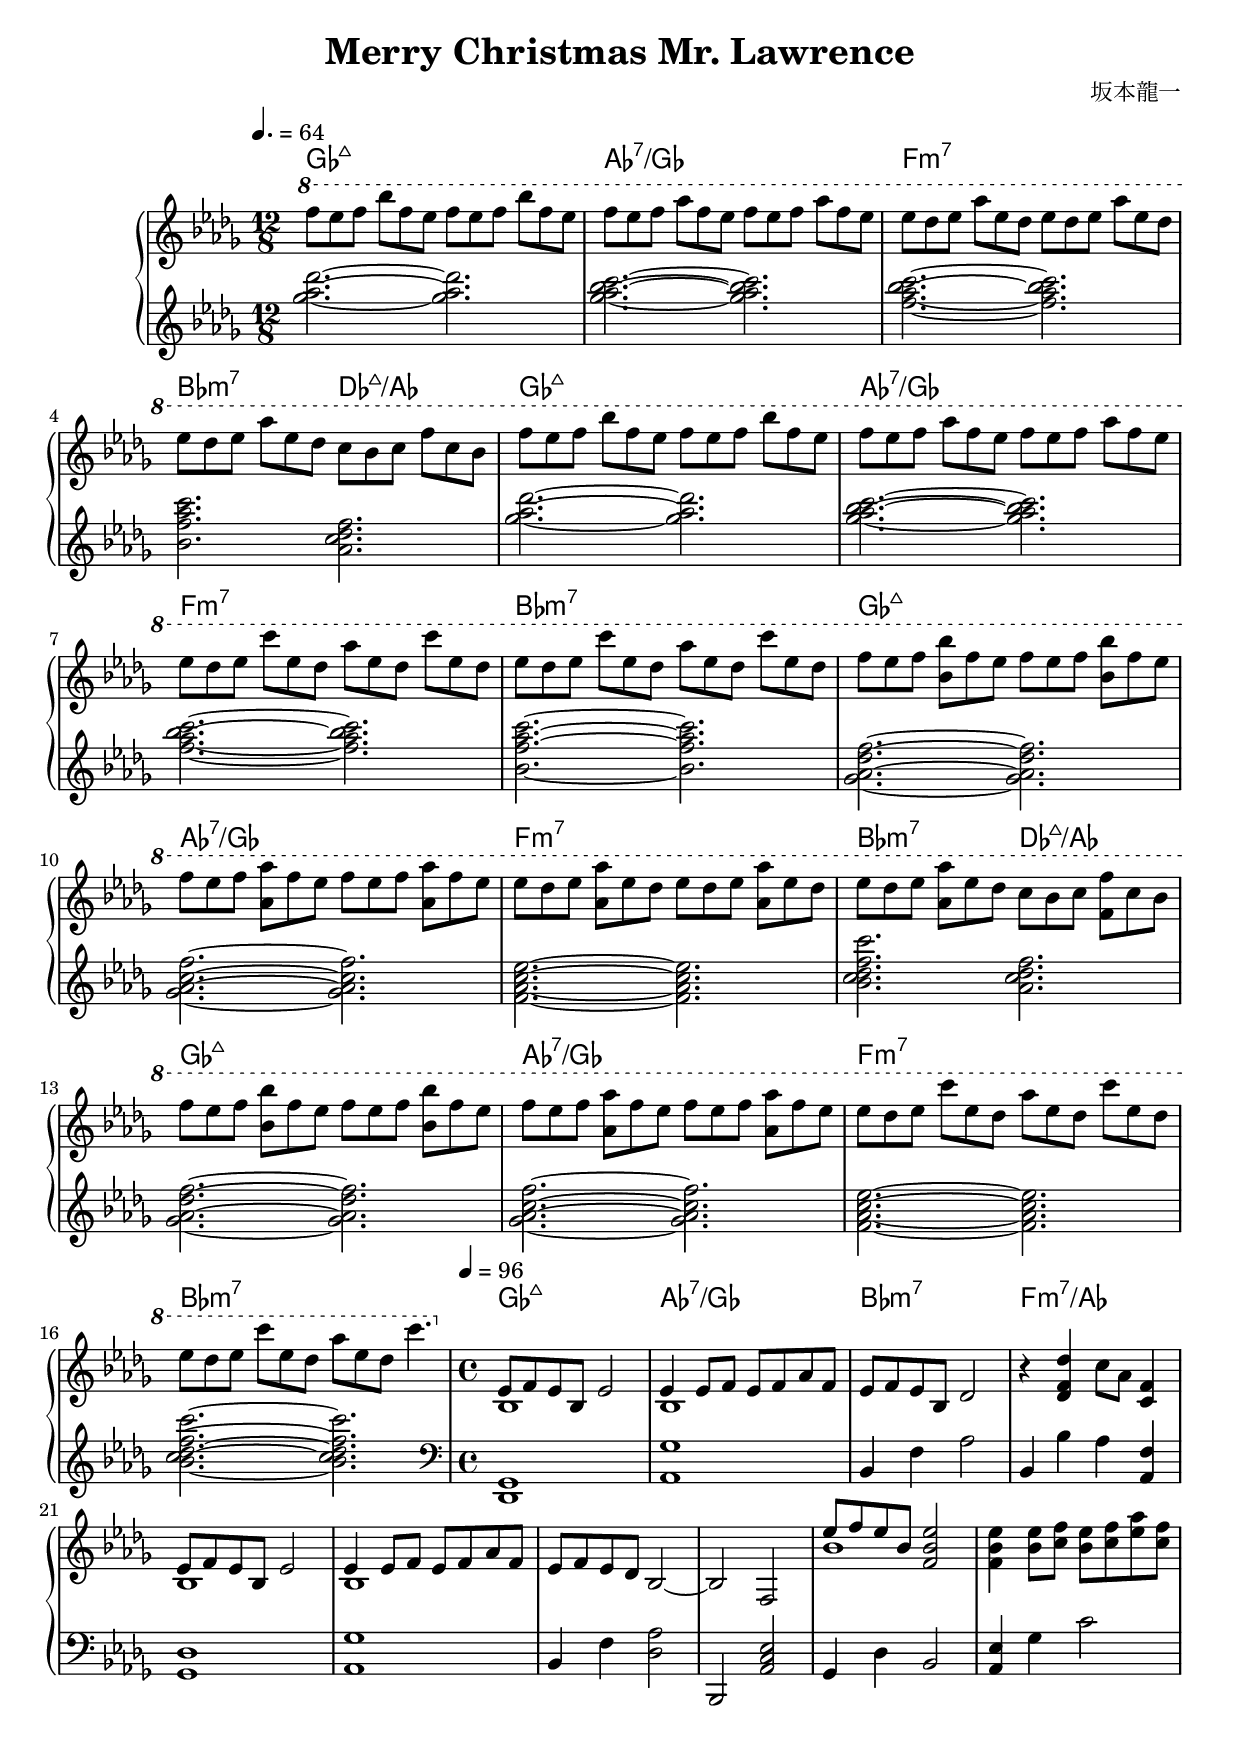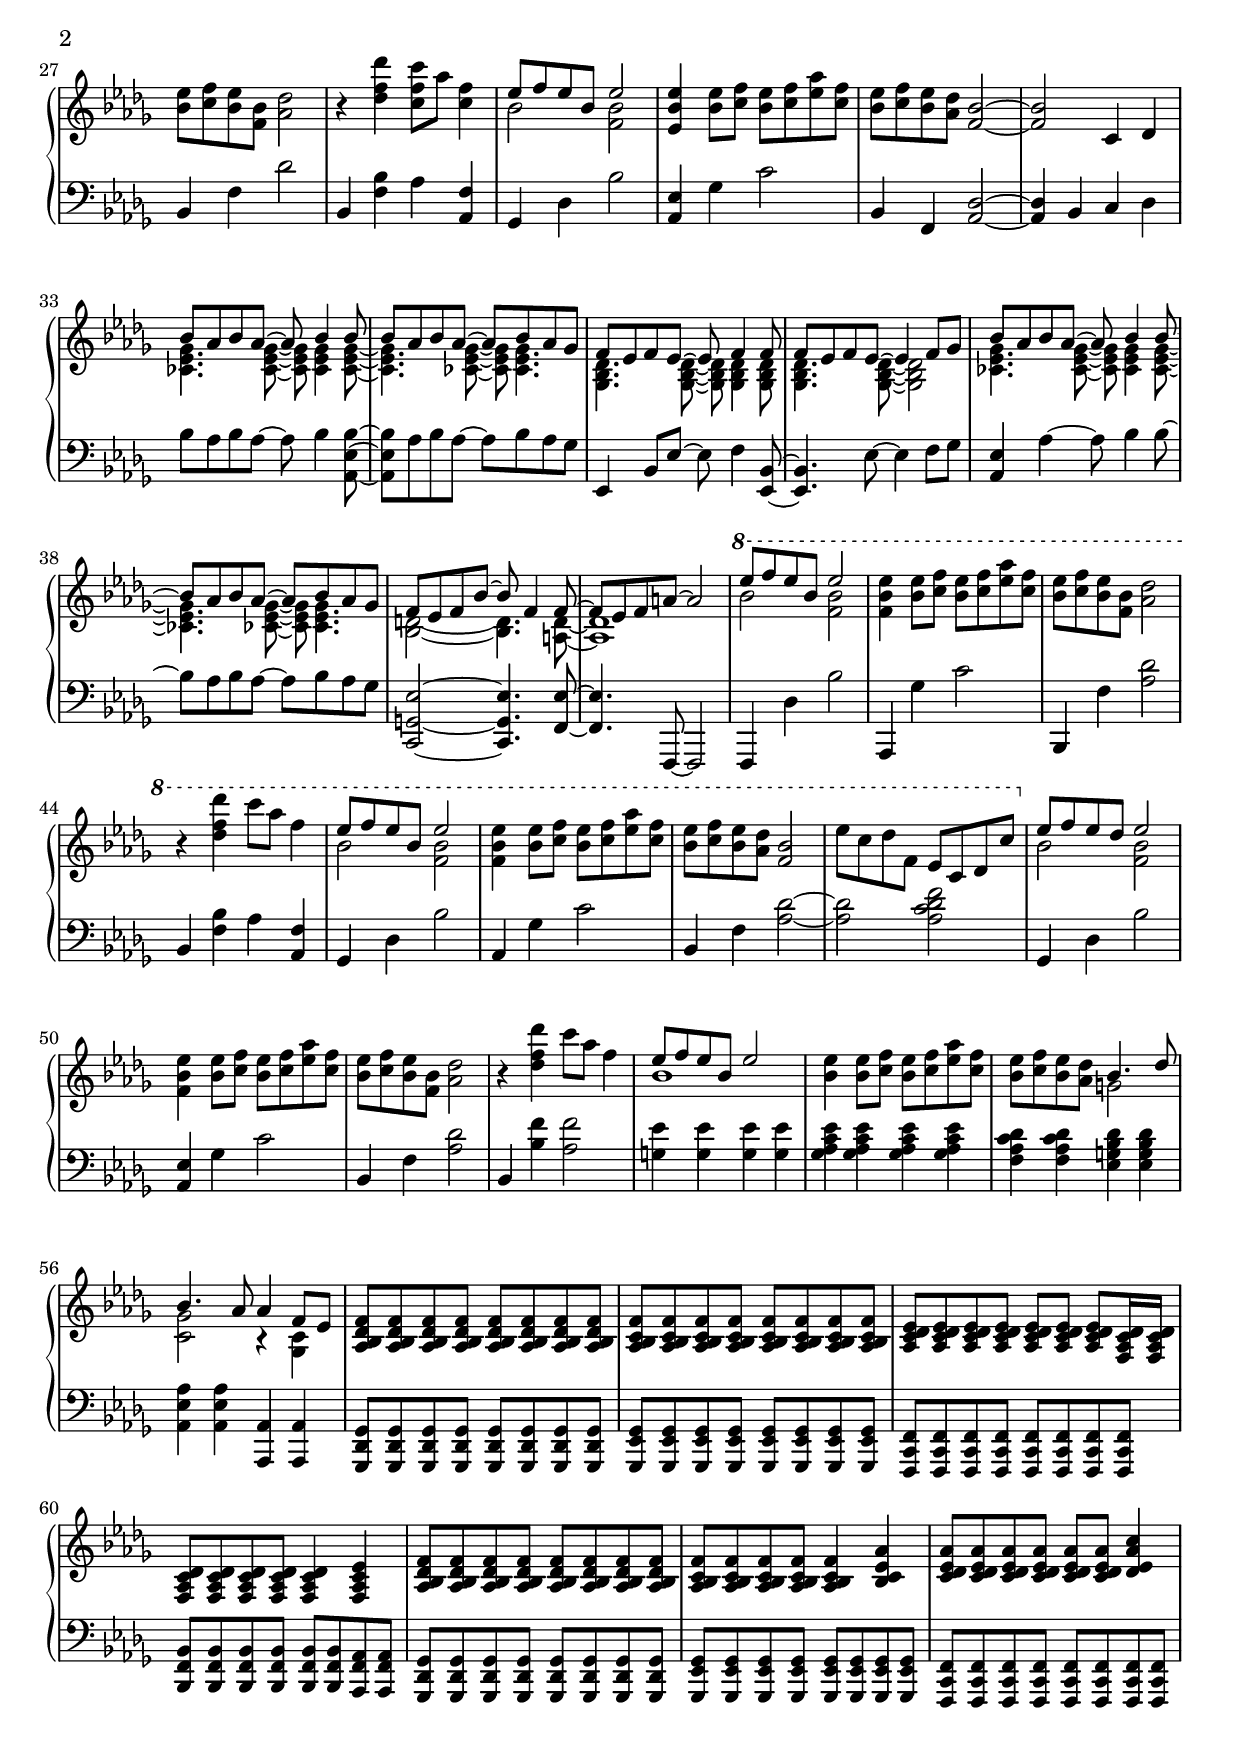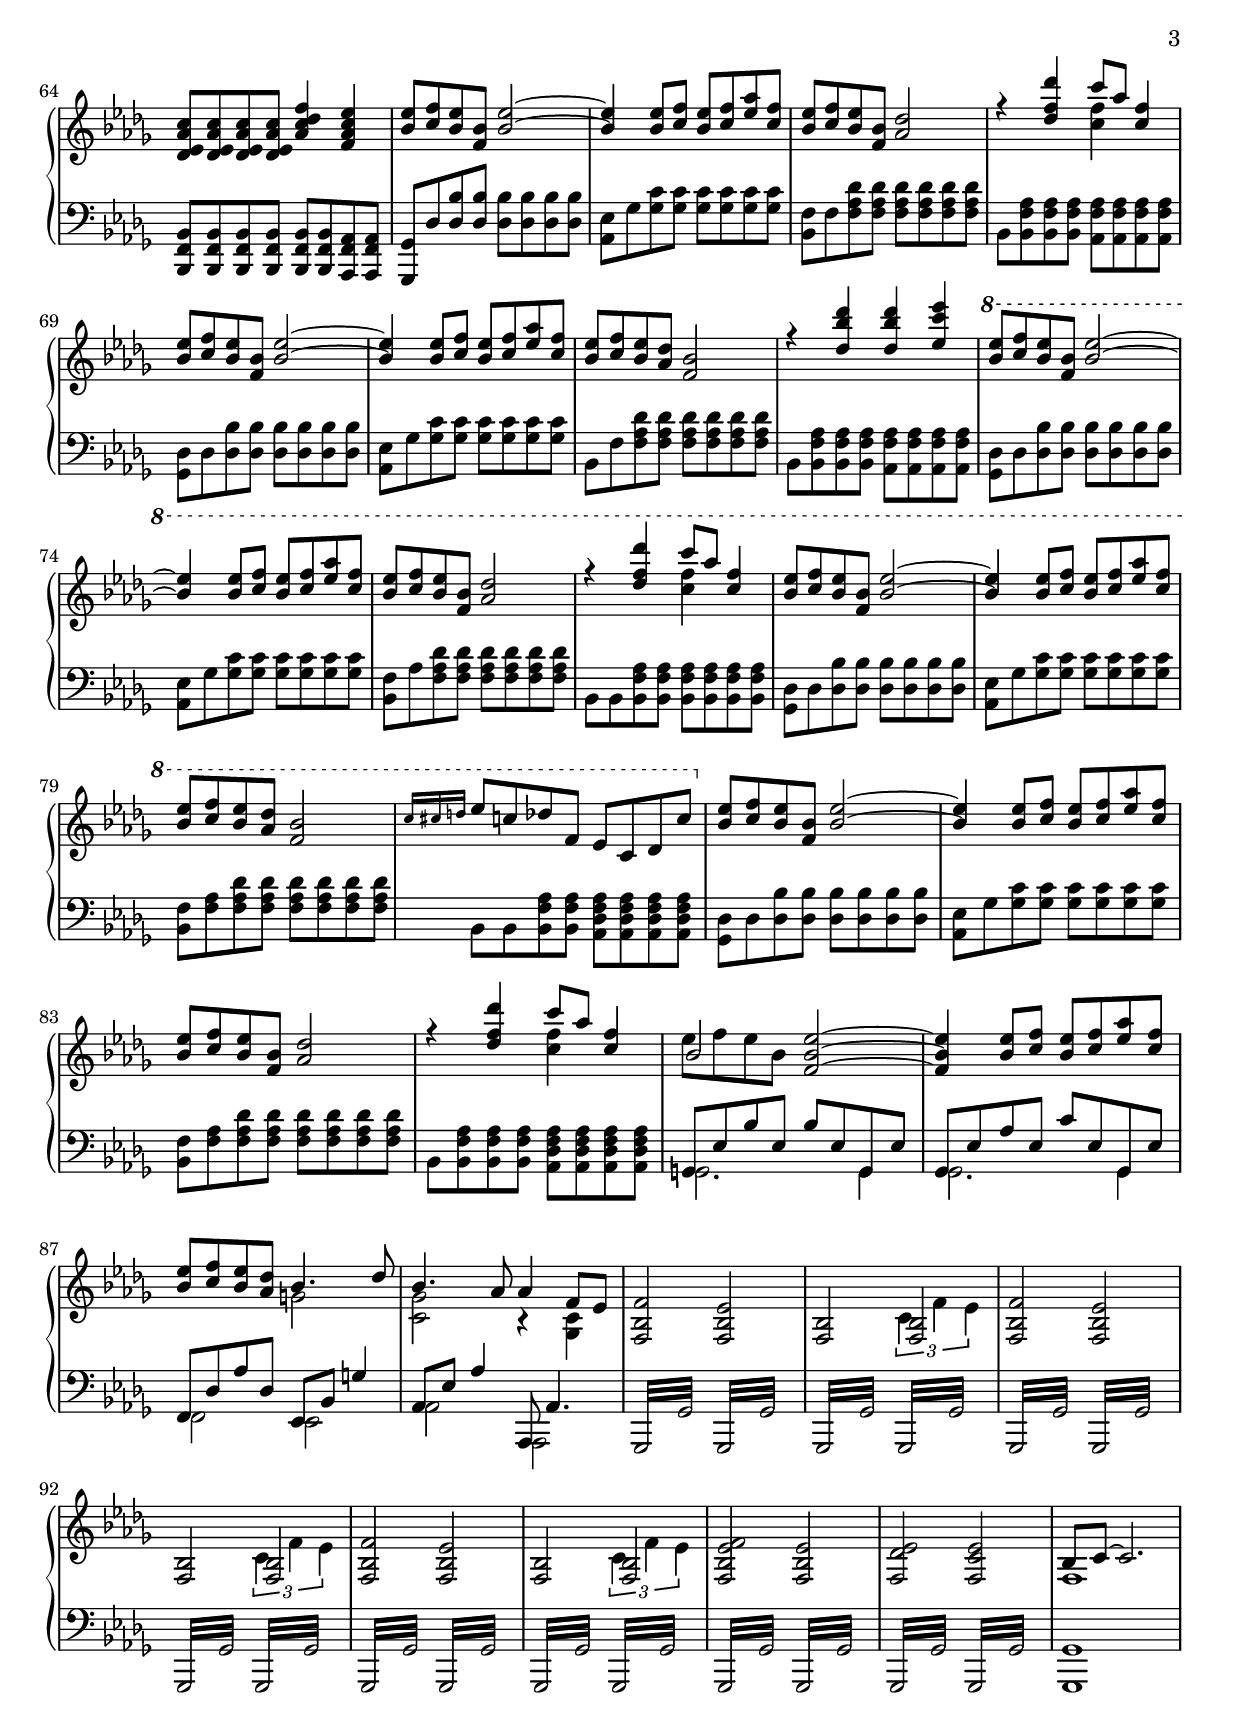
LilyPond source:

\header {
  title = "Merry Christmas Mr. Lawrence"
  composer = "坂本龍一"
}

upper = \relative des' {\key des \major \time 12/8 \clef treble \tempo 4.=64

    \ottava #1

    f''8 ees f bes f ees f ees f bes f ees |
    f ees f aes f ees f ees f aes f ees |
    ees des ees aes ees des ees des ees aes ees des |
    ees des ees aes ees des c bes c f c bes |
    f' ees f bes f ees f ees f bes f ees |
    f ees f aes f ees f ees f aes f ees |
    ees des ees c' ees, des aes' ees des c' ees, des |
    ees des ees c' ees, des aes' ees des c' ees, des |
    f ees f <bes bes,> f ees f ees f <bes bes,> f ees |
    f ees f <aes aes,> f ees f ees f <aes aes,> f ees |
    ees des ees <aes aes,> ees des ees des ees <aes aes,> ees des |
    ees des ees <aes aes,> ees des c bes c <f f,> c bes |
    f' ees f <bes bes,> f ees f ees f <bes bes,> f ees |
    f ees f <aes aes,> f ees f ees f <aes aes,> f ees |
    ees des ees c' ees, des aes' ees des c' ees, des |
    ees des ees c' ees, des aes' ees des c'4. |

    \time 4/4 \ottava #0 \tempo 4 =96

    <<{ees,,,8 f ees bes ees2}\\{bes1}>>| <<{ees4 ees8 f ees f aes f}\\{bes,1}>> |
    ees8 f ees bes des2 | r4 <des f des'>4 c'8 aes <f c>4 |

    <<{ees8 f ees bes ees2}\\{bes1}>>| <<{ees4 ees8 f ees f aes f}\\{bes,1}>> |
    ees8 f ees des bes2~ | bes f |

    <<{ees''8 f ees bes <ees~ bes~ f~>2}\\{bes1}>>| <ees bes f>4 <ees bes>8 <f c>  <ees bes> <f c> <aes ees> <f c> |
    <ees bes> <f c> <ees bes> <bes f> <des aes>2 | r4 <des f des'> <c f c'>8 aes' <c, f>4 |
 
    <<{ees8 f ees bes ees2~}\\{bes2 <bes f>~}>>|
    <ees bes ees,>4 <ees bes>8 <f c> <ees bes> <f c> <aes ees> <f c>|
    <ees bes> <f c> <ees bes> <des aes> <bes f>2~ | <bes f> c,4 des |

    <<{bes'8 aes bes aes~ aes bes4 bes8}\\{<ces, ees ges>4. <ces ees ges>8~ <ces ees ges>8 <ces ees ges>4 <ces ees ges>8~}>> |
    <<{bes'8 aes bes aes~ aes bes aes ges}\\{<ces, ees ges>4. <ces ees ges>8~ <ces ees ges>8 <ces ees ges>4.}>>
    <<{f8 ees f ees~ ees f4 f8}\\{<ges, bes des>4. <ges bes des>8~ <ges bes des> <ges bes des>4 <ges bes des>8}>> |
    <<{f'8 ees f ees~ ees4 f8 ges}\\{<ges, bes des>4. <ges bes des>8~ <ges bes des>2}>> |
    <<{bes'8 aes bes aes~ aes bes4 bes8~}\\{<ces, ees ges>4. <ces ees ges>8~ <ces ees ges>8 <ces ees ges>4 <ces ees ges>8~}>> |
    <<{bes'8 aes bes aes~ aes bes aes ges}\\{<ces, ees ges>4. <ces ees ges>8~ <ces ees ges>8 <ces ees ges>4.}>>

    <<{f8 ees f bes~ bes f4 f8~}\\{<bes, d>2~ <bes d>4. <d a>8~}>> | <<{f8 ees f a~ a2}\\{<d, a>1}>> |
	
	\ottava #1
	<<{ees''8 f ees bes ees2~}\\{bes2 <bes f>~}>> |
	<ees bes f>4 <ees bes>8 <f c> <ees bes> <f c> <aes ees> <f c> |
	<ees bes> <f c> <ees bes> <bes f> <aes des>2 |
	r4 <des f des'> c'8 aes f4 |
	<<{ees8 f ees bes ees2~}\\{bes2 <bes f>~}>> |
	<ees bes f>4 <ees bes>8 <f c> <ees bes> <f c> <aes ees> <f c> |
	<ees bes> <f c> <ees bes> <des aes> <bes f>2 |
	ees8 c des f, ees c des c'|
	
	\ottava #0
	<<{ees,8 f ees des ees2~}\\{bes2 <bes f>~}>> |
	<ees bes f>4 <ees bes>8 <f c> <ees bes> <f c> <aes ees> <f c> |
	<ees bes> <f c> <ees bes> <bes f> <aes des>2 |
	r4 <des f des'> c'8 aes f4 |
	<<{ees8 f ees bes ees2~}\\{bes1~}>> |
	<ees bes>4 <ees bes>8 <f c> <ees bes> <f c> <aes ees> <f c> |
	<ees bes>8 <f c> <ees bes> <des aes> <<{\voiceOne bes4. des8} \new Voice {\voiceTwo g,2}>>|
	<<{bes4. aes8 aes4 f8 ees}\\{<ges c,>2 r4 <ges, c>}>> |
	
	<aes bes des f>8 <aes bes des f> <aes bes des f> <aes bes des f> <aes bes des f> <aes bes des f> <aes bes des f> <aes bes des f> |
	<aes bes c f> <aes bes c f> <aes bes c f> <aes bes c f> <aes bes c f> <aes bes c f> <aes bes c f> <aes bes c f> |
	<aes c des ees> <aes c des ees> <aes c des ees> <aes c des ees> <aes c des ees> <aes c des ees> <aes c des ees> <f aes c des>16 <f aes c des> |
	<f aes c des>8 <f aes c des> <f aes c des> <f aes c des> <f aes c des>4 <f aes c ees> |
	<aes bes des f>8 <aes bes des f> <aes bes des f> <aes bes des f> <aes bes des f> <aes bes des f> <aes bes des f> <aes bes des f> |
	<aes bes c f> <aes bes c f> <aes bes c f> <aes bes c f> <aes bes c f>4 <bes c ees aes> |
	<c des ees aes>8 <c des ees aes> <c des ees aes> <c des ees aes> <c des ees aes> <c des ees aes> <des ees aes c>4 |
	<des ees aes c>8 <des ees aes c> <des ees aes c> <des ees aes c> <aes' c des f>4 <f aes c ees> |
	
	<ees' bes>8 <f c> <ees bes> <bes f> <ees bes>2~ |
	<ees bes>4 <ees bes>8 <f c> <ees bes> <f c> <aes ees> <f c> |
	<ees bes> <f c> <ees bes> <bes f> <des aes>2 |
	r4 <des f des'> <<{\voiceOne c'8 aes} \new Voice {\voiceTwo <f c>4}>> <f c>4 |
	<ees bes>8 <f c> <ees bes> <bes f> <ees bes>2~ |
	<ees bes>4 <ees bes>8 <f c> <ees bes> <f c> <aes ees> <f c> |
	<ees bes> <f c> <ees bes> <des aes> <bes f>2 |
	r4 <des bes' des> <des bes' des> <ees c' ees> |
	
	\ottava #1
	<ees' bes>8 <f c> <ees bes> <bes f> <ees bes>2~ |
	<ees bes>4 <ees bes>8 <f c> <ees bes> <f c> <aes ees> <f c> |
	<ees bes> <f c> <ees bes> <bes f> <des aes>2 |
	r4 <des f des'> <<{\voiceOne c'8 aes} \new Voice {\voiceTwo <f c>4}>> <f c>4 |
	<ees bes>8 <f c> <ees bes> <bes f> <ees bes>2~ |
	<ees bes>4 <ees bes>8 <f c> <ees bes> <f c> <aes ees> <f c> |
	<ees bes> <f c> <ees bes> <des aes> <bes f>2 |
	\grace {c16 cis d} ees8 c des f, ees c des c' |
	
	\ottava #0
	<ees, bes>8 <f c> <ees bes> <bes f> <ees bes>2~ |
	<ees bes>4 <ees bes>8 <f c> <ees bes> <f c> <aes ees> <f c> |
	<ees bes> <f c> <ees bes> <bes f> <des aes>2 |
	r4 <des f des'> <<{\voiceOne c'8 aes} \new Voice {\voiceTwo <f c>4}>> <f c>4 |
	<<{\voiceOne bes,2} \new Voice {\voiceTwo ees8 f ees bes}>> <f ees' bes>2~ |
	<f ees' bes>4 <ees' bes>8 <f c> <ees bes> <f c> <aes ees> <f c> |
	<ees bes> <f c> <ees bes> <des aes> <<{\voiceOne bes4. des8} \new Voice {\voiceTwo g,2}>> |
	<<{\voiceOne bes4. aes8 aes4 f8 ees} \new Voice {\voiceTwo <ges c,>2 r4 <c, ges>}>> |

	<f, bes f'>2 <f bes ees>|
	<f bes> <<{\voiceOne <f bes>2} \new Voice{\voiceTwo \tuplet 3/2{c'4 f ees}}>> |
	<f, bes f'>2 <f bes ees>|
	<f bes> <<{\voiceOne <f bes>2} \new Voice{\voiceTwo \tuplet 3/2{c'4 f ees}}>> |
	<f, bes f'>2 <f bes ees>|
	<f bes> <<{\voiceOne <f bes>2} \new Voice{\voiceTwo \tuplet 3/2{c'4 f ees}}>> |
	<f, bes ees f>2 <f bes ees>|
	<f des' ees>2 <f c' ees>|
	
	<<{bes8 c~ c2.}\\{f,1}>>
	
  }

lower = \relative des' {\key des \major \time 12/8 \clef treble
    <ges' aes des>2. ~<ges aes des>2. |
    <ges aes bes c> ~<ges aes bes c> |
    <f aes bes c> ~<f aes bes c> |
    <bes, f' aes c> <aes c des f> |
    <ges' aes des>2. ~<ges aes des>2. |
    <ges aes bes c> ~<ges aes bes c> |
    <f aes bes c> ~<f aes bes c> |
    <bes, f' aes c> ~<bes f' aes c> |
    <ges aes des f> ~<ges aes des f> |
    <ges aes c f> ~<ges aes c f> |
    <f aes c ees>~ <f aes c ees> |
    <bes c des f c'> <aes c des f> |
    <ges aes des f> ~<ges aes des f> |
    <ges aes c f> ~<ges aes c f> |
    <f aes c ees> ~<f aes c ees> |
    <bes c des f c'> ~<bes c des f c'> |

    \time 4/4  \clef bass

    <des,,, ges>1 | <aes' ges'> |
    bes4 f' aes2 | bes,4 bes' aes <f aes,> |
    <ges, des'>1 | <aes ges'> |
    bes4 f' <des aes'>2 | bes, <aes' c ees> |
    ges4 des' bes2 | <aes ees'>4 ges' c2 |
    bes,4 f' des'2 | bes,4 <bes' f> aes <f aes,> |
    ges,4 des' bes'2 | <aes, ees'>4 ges' c2 |
    bes,4 f <aes des>2~ | <aes des>4 bes c des |
	
	bes'8 aes bes aes~ aes bes4 <aes, ees' bes'>8~ |
	<aes ees' bes'> aes' bes aes~ aes bes aes ges |
	ees,4 bes'8 ees~ ees f4 <ees, bes'>8~ |
	<ees bes'>4. ees'8~ ees4 f8 ges |
	<aes, ees'>4 aes'4~ aes8 bes4 bes8~ |
	bes aes bes aes~ aes bes aes ges |
	<c,, g' ees'>2~ <c g' ees'>4. <f ees'>8~ | <f ees'>4. f,8~ f2 |
	
	f4 des'' bes'2| aes,,4 ges'' c2 | bes,,4 f'' <aes des>2 |
	bes,4 <bes' f> aes <aes, f'> | ges des' bes'2 | aes,4 ges' c2 |
	bes,4 f' <aes des>2~ | <aes des> <aes c des f> |
	
	ges,4 des' bes'2 | <aes, ees'>4 ges' c2 |
	bes,4 f' <aes des>2 | bes,4 <bes' f'> <aes f'>2 |
	<g ees'>4 <g ees'> <g ees'> <g ees'> |
	<ges aes c ees> <ges aes c ees> <ges aes c ees> <ges aes c ees> |
	<f aes c des> <f aes c des> <ees g bes des> <ees g bes des> |
	<aes ees aes,> <aes ees aes,> <aes, aes,> <aes aes,> |
	
	<ges, des' ges>8 <ges des' ges> <ges des' ges> <ges des' ges> <ges des' ges> <ges des' ges> <ges des' ges> <ges des' ges> |
	<ges ees' ges> <ges ees' ges> <ges ees' ges> <ges ees' ges> <ges ees' ges> <ges ees' ges> <ges ees' ges> <ges ees' ges> |
	<f c' f> <f c' f> <f c' f> <f c' f> <f c' f> <f c' f> <f c' f> <f c' f> |
	<bes f' bes> <bes f' bes> <bes f' bes> <bes f' bes> <bes f' bes> <bes f' bes> <aes f' aes> <aes f' aes> |
	<ges des' ges> <ges des' ges> <ges des' ges> <ges des' ges> <ges des' ges> <ges des' ges> <ges des' ges> <ges des' ges> |
	<ges ees' ges> <ges ees' ges> <ges ees' ges> <ges ees' ges> <ges ees' ges> <ges ees' ges> <ges ees' ges> <ges ees' ges> |
	<f c' f> <f c' f> <f c' f> <f c' f> <f c' f> <f c' f> <f c' f> <f c' f> |
	<bes f' bes> <bes f' bes> <bes f' bes> <bes f' bes> <bes f' bes> <bes f' bes> <aes f' aes> <aes f' aes> |
	
	<ges ges'>8 des'' <des bes'> <des bes'> <des bes'> <des bes'> <des bes'> <des bes'> |
	<aes ees'>8 ges' <ges c> <ges c> <ges c> <ges c> <ges c> <ges c> |
	<bes, f'>8 f' <f aes des> <f aes des> <f aes des> <f aes des> <f aes des> <f aes des> |
	bes, <bes f' aes> <bes f' aes> <bes f' aes> <aes f' aes> <aes f' aes> <aes f' aes> <aes f' aes> |
	<ges des'> des' <des bes'> <des bes'> <des bes'> <des bes'> <des bes'> <des bes'> |
	<aes ees'> ges' <ges c> <ges c> <ges c> <ges c> <ges c> <ges c> |
	bes, f' <f aes des> <f aes des> <f aes des> <f aes des> <f aes des> <f aes des> |
	bes, <bes f' aes> <bes f' aes> <bes f' aes> <aes f' aes> <aes f' aes> <aes f' aes> <aes f' aes> |

	<ges des'> des' <des bes'> <des bes'> <des bes'> <des bes'> <des bes'> <des bes'> |
	<aes ees'> ges' <ges c> <ges c> <ges c> <ges c> <ges c> <ges c> |
	<bes, f'> aes' <f aes des> <f aes des> <f aes des> <f aes des> <f aes des> <f aes des> |
	bes, bes <bes f' aes> <bes f' aes> <bes f' aes> <bes f' aes> <bes f' aes> <bes f' aes> |
	<ges des'> des' <des bes'> <des bes'> <des bes'> <des bes'> <des bes'> <des bes'> |
	<aes ees'> ges' <ges c> <ges c> <ges c> <ges c> <ges c> <ges c> |
	<bes, f'> <f' aes> <f aes des> <f aes des> <f aes des> <f aes des> <f aes des> <f aes des> |
	bes, bes <bes f' aes> <bes f' aes> <aes des f aes> <aes des f aes> <aes des f aes> <aes des f aes> 

	<ges des'> des' <des bes'> <des bes'> <des bes'> <des bes'> <des bes'> <des bes'> |
	<aes ees'> ges' <ges c> <ges c> <ges c> <ges c> <ges c> <ges c> |
	<bes, f'> <f' aes> <f aes des> <f aes des> <f aes des> <f aes des> <f aes des> <f aes des> |
	bes, <bes f' aes> <bes f' aes> <bes f' aes> <aes des f aes> <aes des f aes> <aes des f aes> <aes des f aes> 
	<<{g8 ees' bes' ees, bes' ees, g, ees'}\\{g,2. g4}>> |
	<<{ges8 ees' aes ees c' ees, ges, ees'}\\{ges,2. ges4}>> |
	<<{f8 des' aes' des, ees, bes' g'4}\\{f,2 ees}>> |
	<<{aes8 ees' aes4 aes,,8 aes'4.}\\{aes2 aes,}>> |

	\repeat tremolo 8{ges32 ges'} \repeat tremolo 8{ges,32 ges'} |
	\repeat tremolo 8{ges,32 ges'} \repeat tremolo 8{ges,32 ges'} |
	\repeat tremolo 8{ges,32 ges'} \repeat tremolo 8{ges,32 ges'} |
	\repeat tremolo 8{ges,32 ges'} \repeat tremolo 8{ges,32 ges'} |
	\repeat tremolo 8{ges,32 ges'} \repeat tremolo 8{ges,32 ges'} |
	\repeat tremolo 8{ges,32 ges'} \repeat tremolo 8{ges,32 ges'} |
	\repeat tremolo 8{ges,32 ges'} \repeat tremolo 8{ges,32 ges'} |
	\repeat tremolo 8{ges,32 ges'} \repeat tremolo 8{ges,32 ges'} |

	<ges, ges'>1 |
	
  }

chordsname = {\chordmode{
	ges1.:7+ | aes:7/ges | f:m7 |
	bes2.:m7  des:7+/aes |
	ges1.:7+ | aes:7/ges | f:m7 | bes:m7 |
	ges1.:7+ | aes:7/ges | f:m7 |
	bes2.:m7  des:7+/aes |
	ges1.:7+ | aes:7/ges | f:m7 | bes:m7 |
	
	ges1:7+ | aes:7/ges | bes:m7 | f:m7/aes |

	}}


\score {<<
	\new ChordNames { \chordsname }
	
  	\new PianoStaff <<
    	
    	\new Staff \upper
    	\new Staff \lower
    >>
	>>
    \layout {}
  \midi {}

  }

  